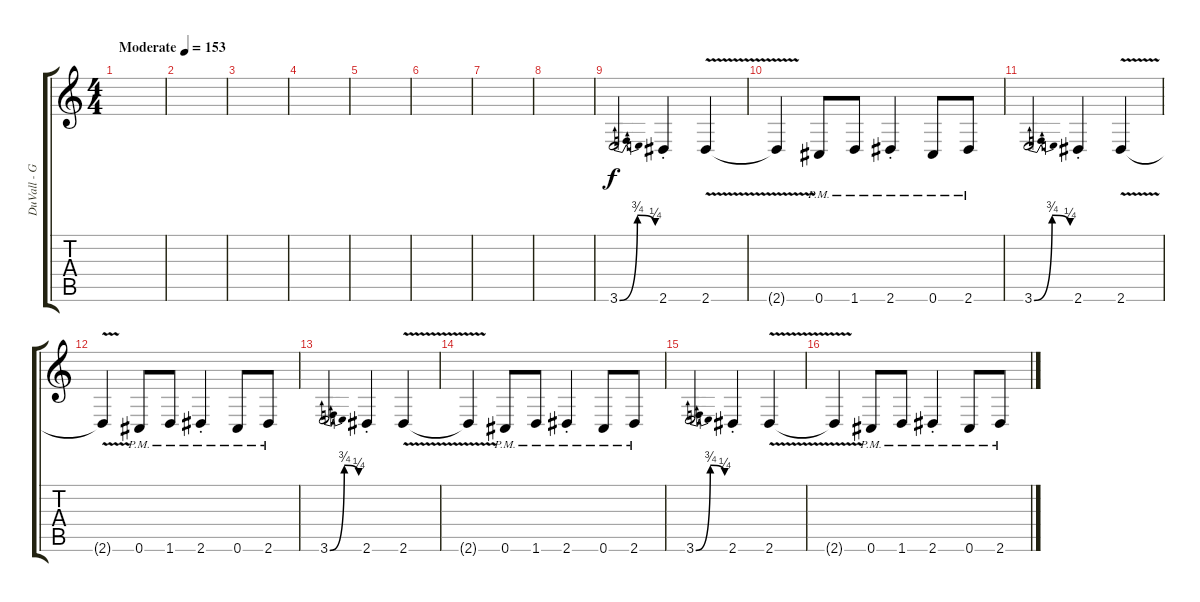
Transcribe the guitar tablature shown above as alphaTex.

\track ("DuVall - Guitar" "DuVall - G") {instrument distortionguitar}
\staff {score tabs}
\tuning (Eb4 Bb3 Gb3 Db3 Ab2 Db2) {hide}
\ts (4 4)
\tempo (153 "Moderate")
\clef g2
\ks c
|
|
|
|
|
|
|
|
3.6{be (bendrelease 0 0 20 3 45 3 60 1)}.2 2.6{st}.4 2.6{v}.4 |
2.6{t}.4 0.6{pm}.8 1.6{pm}.8 2.6{pm st}.4 0.6{pm}.8 2.6{pm}.8 |
3.6{be (bendrelease 0 0 20 3 45 3 60 1)}.2 2.6{st}.4 2.6{v}.4 |
2.6{t}.4 0.6{pm}.8 1.6{pm}.8 2.6{pm st}.4 0.6{pm}.8 2.6{pm}.8 |
3.6{be (bendrelease 0 0 20 3 45 3 60 1)}.2 2.6{st}.4 2.6{v}.4 |
2.6{t}.4 0.6{pm}.8 1.6{pm}.8 2.6{pm st}.4 0.6{pm}.8 2.6{pm}.8 |
3.6{be (bendrelease 0 0 20 3 45 3 60 1)}.2 2.6{st}.4 2.6{v}.4 |
2.6{t}.4 0.6{pm}.8 1.6{pm}.8 2.6{pm st}.4 0.6{pm}.8 2.6{pm}.8
